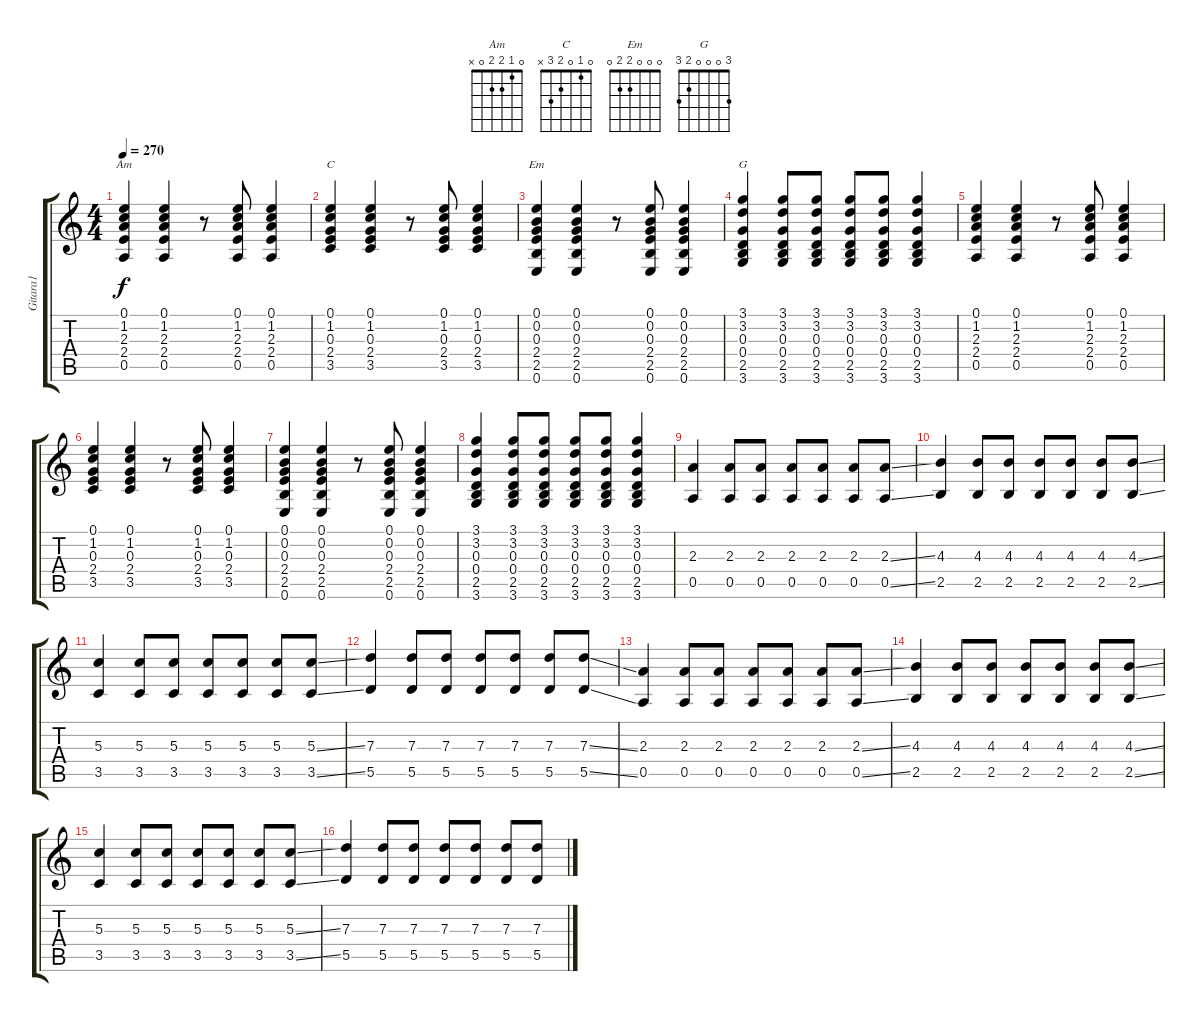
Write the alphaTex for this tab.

\track ("Gitara1" "Gitara1") {instrument acousticguitarsteel}
\staff {score tabs}
\tuning (E4 B3 G3 D3 A2 E2) {hide}
\chord ("Am" 0 1 2 2 0 x)
\chord ("C" 0 1 0 2 3 x)
\chord ("Em" 0 0 0 2 2 0)
\chord ("G" 3 0 0 0 2 3)
\ts (4 4)
\tempo 270
\clef g2
\ks c
(0.1 1.2 2.3 2.4 0.5).4{ch "Am" dy f} (0.1 1.2 2.3 2.4 0.5).4 r.8 (0.1 1.2 2.3 2.4 0.5).8 (0.1 1.2 2.3 2.4 0.5).4 |
(0.1 1.2 0.3 2.4 3.5).4{ch "C"} (0.1 1.2 0.3 2.4 3.5).4 r.8 (0.1 1.2 0.3 2.4 3.5).8 (0.1 1.2 0.3 2.4 3.5).4 |
(0.1 0.2 0.3 2.4 2.5 0.6).4{ch "Em"} (0.1 0.2 0.3 2.4 2.5 0.6).4 r.8 (0.1 0.2 0.3 2.4 2.5 0.6).8 (0.1 0.2 0.3 2.4 2.5 0.6).4 |
(3.1 3.2 0.3 0.4 2.5 3.6).4{ch "G"} (3.1 3.2 0.3 0.4 2.5 3.6).8 (3.1 3.2 0.3 0.4 2.5 3.6).8 (3.1 3.2 0.3 0.4 2.5 3.6).8 (3.1 3.2 0.3 0.4 2.5 3.6).8 (3.1 3.2 0.3 0.4 2.5 3.6).4 |
(0.1 1.2 2.3 2.4 0.5).4 (0.1 1.2 2.3 2.4 0.5).4 r.8 (0.1 1.2 2.3 2.4 0.5).8 (0.1 1.2 2.3 2.4 0.5).4 |
(0.1 1.2 0.3 2.4 3.5).4 (0.1 1.2 0.3 2.4 3.5).4 r.8 (0.1 1.2 0.3 2.4 3.5).8 (0.1 1.2 0.3 2.4 3.5).4 |
(0.1 0.2 0.3 2.4 2.5 0.6).4 (0.1 0.2 0.3 2.4 2.5 0.6).4 r.8 (0.1 0.2 0.3 2.4 2.5 0.6).8 (0.1 0.2 0.3 2.4 2.5 0.6).4 |
(3.1 3.2 0.3 0.4 2.5 3.6).4 (3.1 3.2 0.3 0.4 2.5 3.6).8 (3.1 3.2 0.3 0.4 2.5 3.6).8 (3.1 3.2 0.3 0.4 2.5 3.6).8 (3.1 3.2 0.3 0.4 2.5 3.6).8 (3.1 3.2 0.3 0.4 2.5 3.6).4 |
(2.3 0.5).4{volume 14 instrument distortionguitar} (2.3 0.5).8 (2.3 0.5).8 (2.3 0.5).8 (2.3 0.5).8 (2.3 0.5).8 (2.3{ss} 0.5{ss}).8 |
(4.3 2.5).4 (4.3 2.5).8 (4.3 2.5).8 (4.3 2.5).8 (4.3 2.5).8 (4.3 2.5).8 (4.3{ss} 2.5{ss}).8 |
(5.3 3.5).4 (5.3 3.5).8 (5.3 3.5).8 (5.3 3.5).8 (5.3 3.5).8 (5.3 3.5).8 (5.3{ss} 3.5{ss}).8 |
(7.3 5.5).4 (7.3 5.5).8 (7.3 5.5).8 (7.3 5.5).8 (7.3 5.5).8 (7.3 5.5).8 (7.3{ss} 5.5{ss}).8 |
(2.3 0.5).4{volume 14 instrument distortionguitar} (2.3 0.5).8 (2.3 0.5).8 (2.3 0.5).8 (2.3 0.5).8 (2.3 0.5).8 (2.3{ss} 0.5{ss}).8 |
(4.3 2.5).4 (4.3 2.5).8 (4.3 2.5).8 (4.3 2.5).8 (4.3 2.5).8 (4.3 2.5).8 (4.3{ss} 2.5{ss}).8 |
(5.3 3.5).4 (5.3 3.5).8 (5.3 3.5).8 (5.3 3.5).8 (5.3 3.5).8 (5.3 3.5).8 (5.3{ss} 3.5{ss}).8 |
(7.3 5.5).4 (7.3 5.5).8 (7.3 5.5).8 (7.3 5.5).8 (7.3 5.5).8 (7.3 5.5).8 (7.3{ss} 5.5{ss}).8
